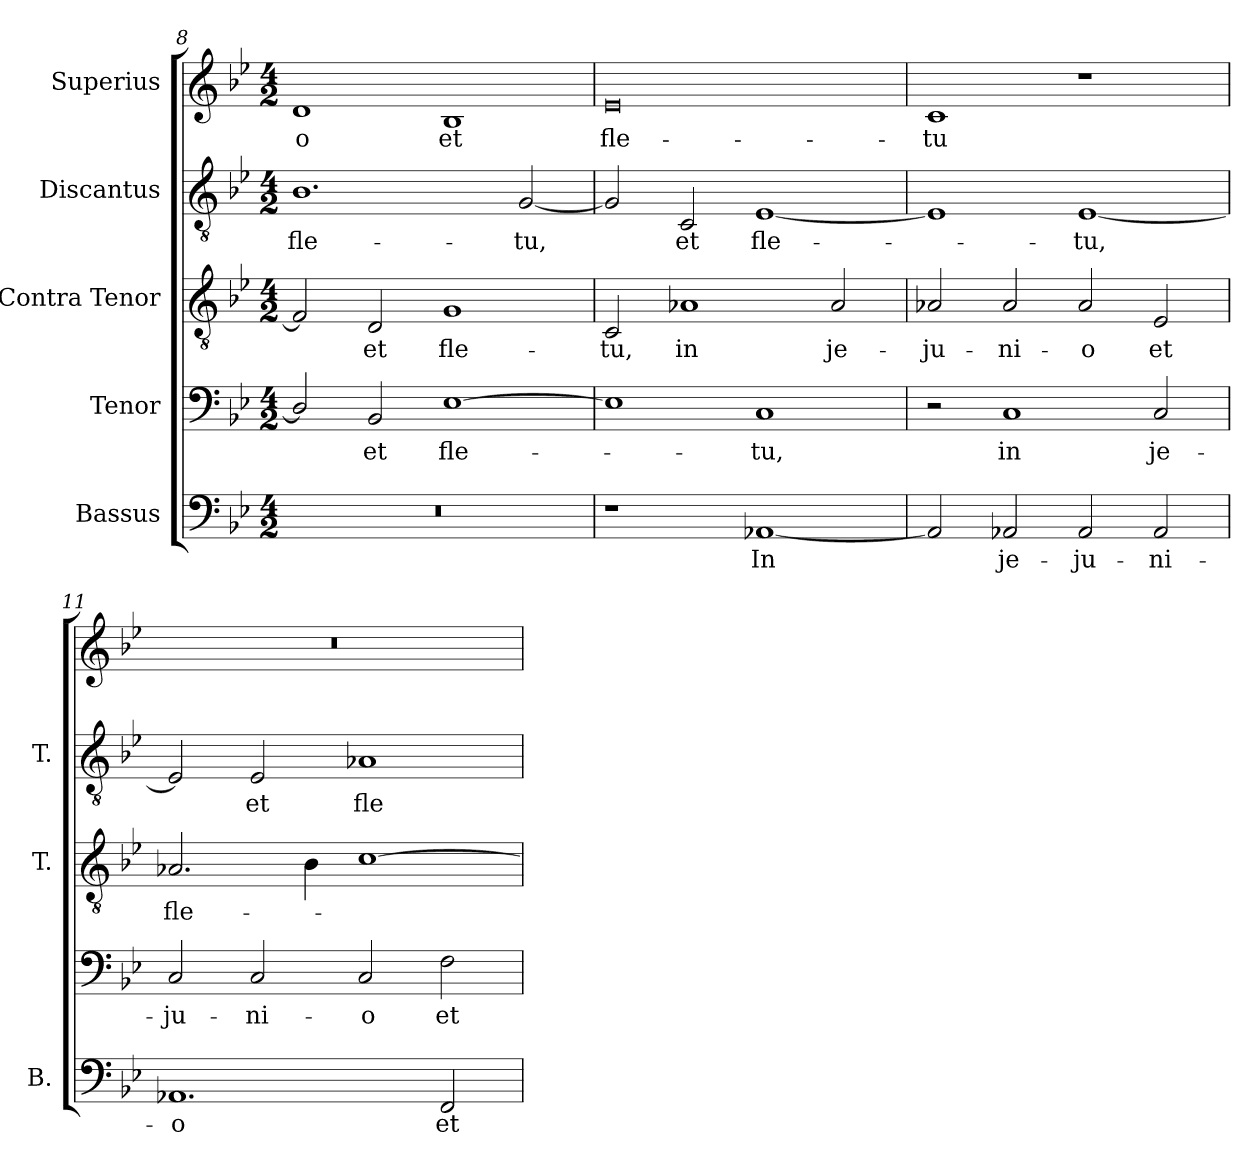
**kern	**text	**kern	**text	**kern	**text	**kern	**text	**kern	**text
*part5	*part5	*part4	*part4	*part3	*part3	*part2	*part2	*part1	*part1
*staff5	*staff5	*staff4	*staff4	*staff3	*staff3	*staff2	*staff2	*staff1	*staff1
*I"Bassus	*	*I"Tenor	*	*I"Contra Tenor	*	*I"Discantus	*	*I"Superius	*
*I'B.	*	*	*	*I'T.	*	*I'T.	*	*	*
*clefF4	*	*clefF4	*	*clefGv2	*	*clefGv2	*	*clefG2	*
*	*	*	*	*ITrd7c12	*	*ITrd7c12	*	*	*
*k[b-e-]	*	*k[b-e-]	*	*k[b-e-]	*	*k[b-e-]	*	*k[b-e-]	*
*B-:	*	*B-:	*	*B-:	*	*B-:	*	*B-:	*
*M4/2	*	*M4/2	*	*M4/2	*	*M4/2	*	*M4/2	*
=8	=8	=8	=8	=8	=8	=8	=8	=8	=8
!LO:N:vis=1	!	!	!	!	!	!	!	!	!
!	!	!	!	!	!	!	!LO:LY:b:color=#000000	!	!
!	!	!	!	!	!	!	!	!	!LO:LY:b:color=#000000
0r	.	2Di/]	.	2FFi/]	.	1.BB-i	fle-	1di	-o
!	!	!	!LO:LY:b:color=#000000	!	!	!	!	!	!
!	!	!	!	!	!LO:LY:b:color=#000000	!	!	!	!
.	.	2BB-i/	et	2DDi/	et	.	.	.	.
!	!	!	!LO:LY:b:color=#000000	!	!	!	!	!	!
!	!	!	!	!	!LO:LY:b:color=#000000	!	!	!	!
!	!	!	!	!	!	!	!	!	!LO:LY:b:color=#000000
.	.	[>1E-i	fle-	1GGi	fle-	.	.	1B-i	et
!	!	!	!	!	!	!	!LO:LY:b:color=#000000	!	!
.	.	.	.	.	.	[<2GGi/	-tu,	.	.
=9	=9	=9	=9	=9	=9	=9	=9	=9	=9
!	!	!	!	!	!LO:LY:b:color=#000000	!	!	!	!
!	!	!	!	!	!	!	!	!	!LO:LY:b:color=#000000
1r	.	1E-i]	.	2CCi/	-tu,	2GGi/]	.	0e-i	fle-
!	!	!	!	!	!LO:LY:b:color=#000000	!	!	!	!
!	!	!	!	!	!	!	!LO:LY:b:color=#000000	!	!
.	.	.	.	1AA-Xi	in	2CCi/	et	.	.
!	!LO:LY:b:color=#000000	!	!	!	!	!	!	!	!
!	!	!	!LO:LY:b:color=#000000	!	!	!	!	!	!
!	!	!	!	!	!	!	!LO:LY:b:color=#000000	!	!
[<1AA-Xi	In	1Ci	-tu,	.	.	[<1EE-i	fle-	.	.
!	!	!	!	!	!LO:LY:b:color=#000000	!	!	!	!
.	.	.	.	2AA-i/	je-	.	.	.	.
=10	=10	=10	=10	=10	=10	=10	=10	=10	=10
!	!	!	!	!	!LO:LY:b:color=#000000	!	!	!	!
!	!	!	!	!	!	!	!	!	!LO:LY:b:color=#000000
2AA-i/]	.	2r	.	2AA-Xi/	-ju-	1EE-i]	.	1ci	-tu
!	!LO:LY:b:color=#000000	!	!	!	!	!	!	!	!
!	!	!	!LO:LY:b:color=#000000	!	!	!	!	!	!
!	!	!	!	!	!LO:LY:b:color=#000000	!	!	!	!
2AA-Xi/	je-	1Ci	in	2AA-i/	-ni-	.	.	.	.
!	!LO:LY:b:color=#000000	!	!	!	!	!	!	!	!
!	!	!	!	!	!LO:LY:b:color=#000000	!	!	!	!
!	!	!	!	!	!	!	!LO:LY:b:color=#000000	!	!
2AA-i/	-ju-	.	.	2AA-i/	-o	[<1EE-i	-tu,	1r	.
!	!LO:LY:b:color=#000000	!	!	!	!	!	!	!	!
!	!	!	!LO:LY:b:color=#000000	!	!	!	!	!	!
!	!	!	!	!	!LO:LY:b:color=#000000	!	!	!	!
2AA-i/	-ni-	2Ci/	je-	2EE-i/	et	.	.	.	.
=11	=11	=11	=11	=11	=11	=11	=11	=11	=11
!	!LO:LY:b:color=#000000	!	!	!	!	!	!	!	!
!	!	!	!LO:LY:b:color=#000000	!	!	!	!	!	!
!	!	!	!	!	!LO:LY:b:color=#000000	!	!	!LO:N:vis=1	!
1.AA-Xi	-o	2Ci/	-ju-	2.AA-Xi/	fle-	2EE-i/]	.	0r	.
!	!	!	!LO:LY:b:color=#000000	!	!	!	!	!	!
!	!	!	!	!	!	!	!LO:LY:b:color=#000000	!	!
.	.	2Ci/	-ni-	.	.	2EE-i/	et	.	.
.	.	.	.	4BB-i\	.	.	.	.	.
!	!	!	!LO:LY:b:color=#000000	!	!	!	!	!	!
!	!	!	!	!	!	!	!LO:LY:b:color=#000000	!	!
.	.	2Ci/	-o	[>1Ci	.	1AA-Xi	fle-	.	.
!	!LO:LY:b:color=#000000	!	!	!	!	!	!	!	!
!	!	!	!LO:LY:b:color=#000000	!	!	!	!	!	!
2FFi/	et	2Fi\	et	.	.	.	.	.	.
=	=	=	=	=	=	=	=	=	=
*-	*-	*-	*-	*-	*-	*-	*-	*-	*-
